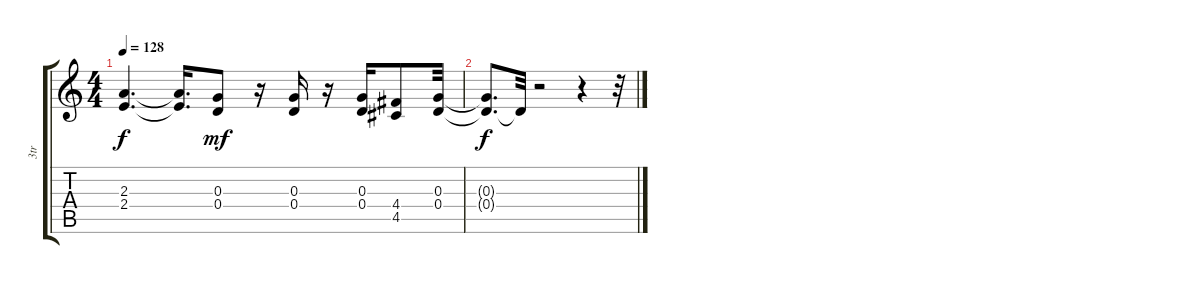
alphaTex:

\track ("3tr                                 " "3tr       ") {instrument distortionguitar}
\staff {score tabs}
\tuning (E4 B3 G3 D3 A2 E2) {hide}
\ts (4 4)
\tempo 128
\clef g2
\ks c
(2.3{t} 2.4{t}).4{d dy f} (2.3{t} 2.4{t}).16{d} (0.3 0.4).8{dy mf} r.16 (0.3 0.4).16 r.16 (0.3 0.4).16 (4.4 4.5).8 (0.3 0.4).32 |
(0.3{t} 0.4{t}).8{d dy f} 0.4{t}.32 r.2 r.4 r.32
